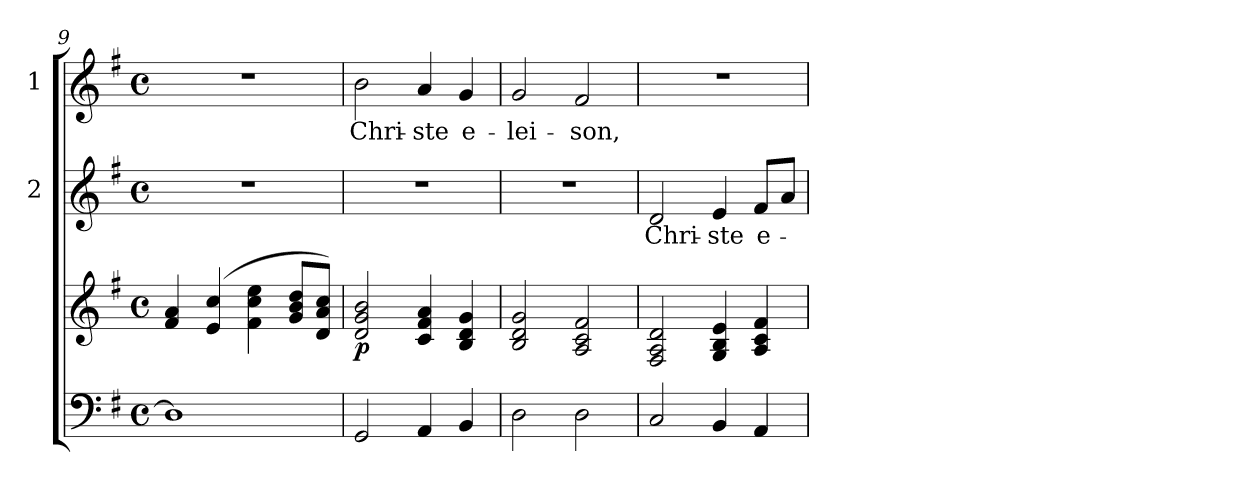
**kern	**kern	**dynam	**kern	**text	**kern	**text
*part3	*part3	*part3	*part2	*part2	*part1	*part1
*staff4	*staff3	*staff3/4	*staff2	*staff2	*staff1	*staff1
*	*	*	*I"2	*	*I"1	*
*clefF4	*clefG2	*	*clefG2	*	*clefG2	*
*	*	*	*ITrd7c12	*	*ITrd7c12	*
*k[f#]	*k[f#]	*	*k[f#]	*	*k[f#]	*
*G:	*G:	*	*G:	*	*G:	*
*M4/4	*M4/4	*	*M4/4	*	*M4/4	*
*met(c)	*met(c)	*	*met(c)	*	*met(c)	*
=9	=9	=9	=9	=9	=9	=9
1D]	4f#/ 4a/	.	1r	.	1r	.
.	(4e/ 4cc/	.	.	.	.	.
.	4f#\ 4cc\ 4ee\	.	.	.	.	.
.	8g/ 8b/ 8dd/L	.	.	.	.	.
.	8d/ 8a/ 8cc/J)	.	.	.	.	.
=10	=10	=10	=10	=10	=10	=10
!	!	!LO:DY:b	!	!	!	!LO:LY:b
2GG/	2d/ 2g/ 2b/	p	1r	.	2B\	Chri-
!	!	!	!	!	!	!LO:LY:b
4AA/	4c/ 4f#/ 4a/	.	.	.	4A/	-ste
!	!	!	!	!	!	!LO:LY:b
4BB/	4B/ 4d/ 4g/	.	.	.	4G/	e-
=11	=11	=11	=11	=11	=11	=11
!	!	!	!	!	!	!LO:LY:b
2D\	2B/ 2d/ 2g/	.	1r	.	2G/	-lei-
!	!	!	!	!	!	!LO:LY:b
2D\	2A/ 2c/ 2f#/	.	.	.	2F#/	-son,
=12	=12	=12	=12	=12	=12	=12
!	!	!	!	!LO:LY:b	!	!
2C/	2F#/ 2A/ 2d/	.	2D/	Chri-	1r	.
!	!	!	!	!LO:LY:b	!	!
4BB/	4G/ 4B/ 4e/	.	4E/	-ste	.	.
!	!	!	!	!LO:LY:b	!	!
4AA/	4A/ 4c/ 4f#/	.	8F#/L	e-	.	.
.	.	.	8A/J	.	.	.
=	=	=	=	=	=	=
*-	*-	*-	*-	*-	*-	*-
